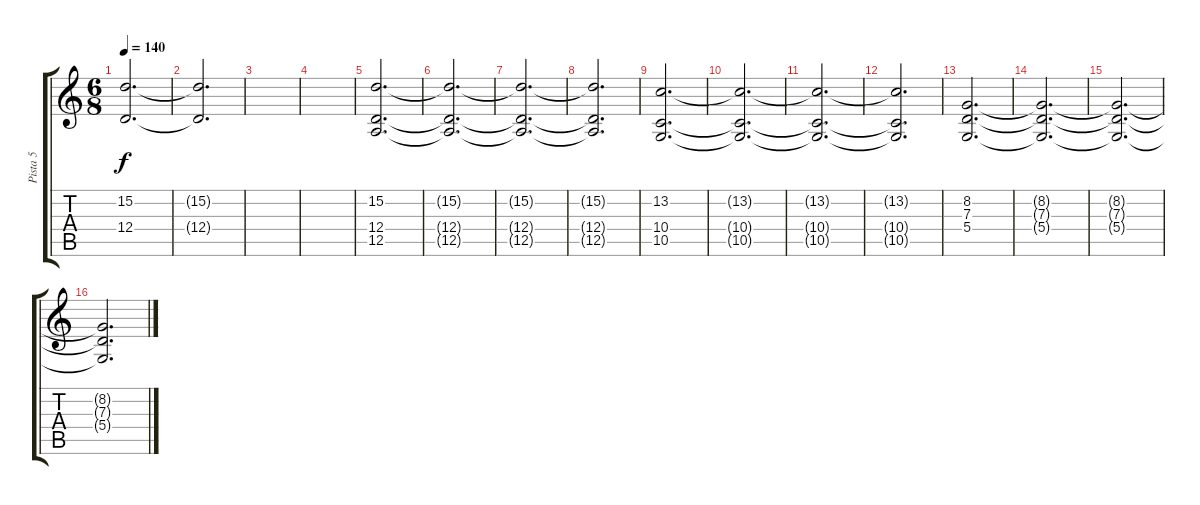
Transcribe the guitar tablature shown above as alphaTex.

\track ("Pista 5" "Pista 5") {instrument choiraahs}
\staff {score tabs}
\tuning (E4 B3 G3 D3 A2 E2) {hide}
\ts (6 8)
\tempo 140
\clef g2
\ks c
(15.2 12.4).2{d dy f} |
(15.2{t} 12.4{t}).2{d} |
|
|
(15.2 12.4 12.5).2{d} |
(15.2{t} 12.4{t} 12.5{t}).2{d} |
(15.2{t} 12.4{t} 12.5{t}).2{d} |
(15.2{t} 12.4{t} 12.5{t}).2{d} |
(13.2 10.4 10.5).2{d} |
(13.2{t} 10.4{t} 10.5{t}).2{d} |
(13.2{t} 10.4{t} 10.5{t}).2{d} |
(13.2{t} 10.4{t} 10.5{t}).2{d} |
(8.2 7.3 5.4).2{d} |
(8.2{t} 7.3{t} 5.4{t}).2{d} |
(8.2{t} 7.3{t} 5.4{t}).2{d} |
(8.2{t} 7.3{t} 5.4{t}).2{d}
